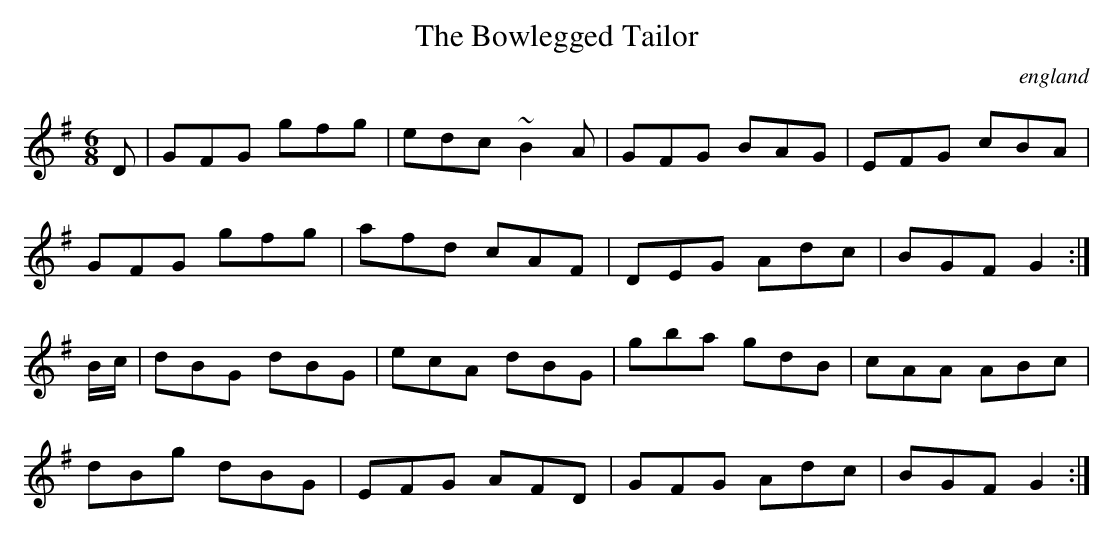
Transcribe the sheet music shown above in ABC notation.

X:1
T:Bowlegged Tailor, The
O:england
M:6/8
L:1/8
K:G
D|GFG gfg|edc ~B2A|GFG BAG|EFG cBA|
GFG gfg|afd cAF|DEG Adc|BGF G2:|
B/2c/2|dBG dBG|ecA dBG|gba gdB|cAA ABc|
dBg dBG|EFG AFD|GFG Adc|BGF G2:|
